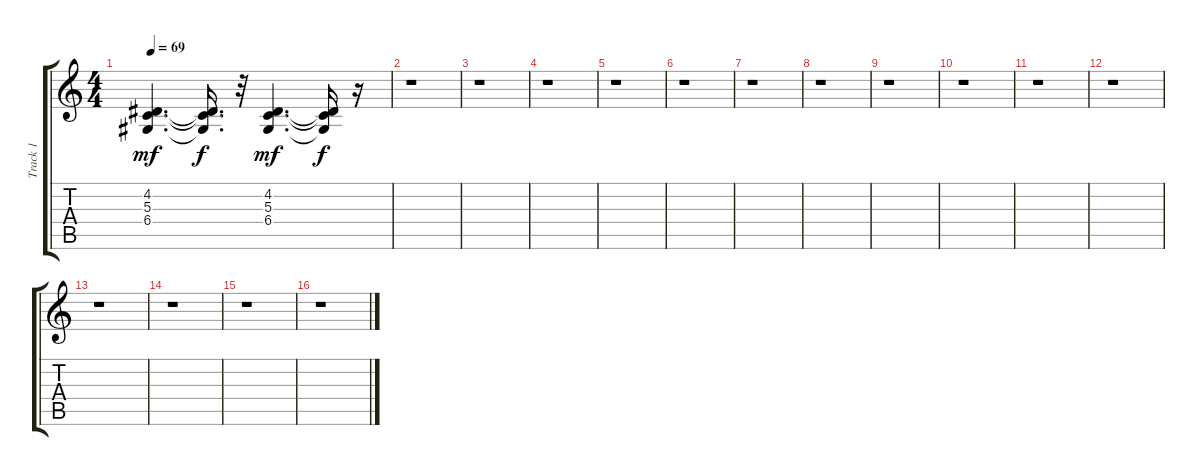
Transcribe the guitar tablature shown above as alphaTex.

\track ("Track 1" "Track 1") {instrument brightacousticpiano}
\staff {score tabs}
\tuning (E4 B3 G3 D3 A2 E2) {hide}
\ts (4 4)
\tempo 69
\clef g2
\ks c
(4.2 5.3 6.4).4{d dy mf} (4.2{t} 5.3{t} 6.4{t}).16{d dy f} r.32 (4.2 5.3 6.4).4{d dy mf} (4.2{t} 5.3{t} 6.4{t}).16{dy f} r.16 |
r.1 |
r.1 |
r.1 |
r.1 |
r.1 |
r.1 |
r.1 |
r.1 |
r.1 |
r.1 |
r.1 |
r.1 |
r.1 |
r.1 |
r.1
